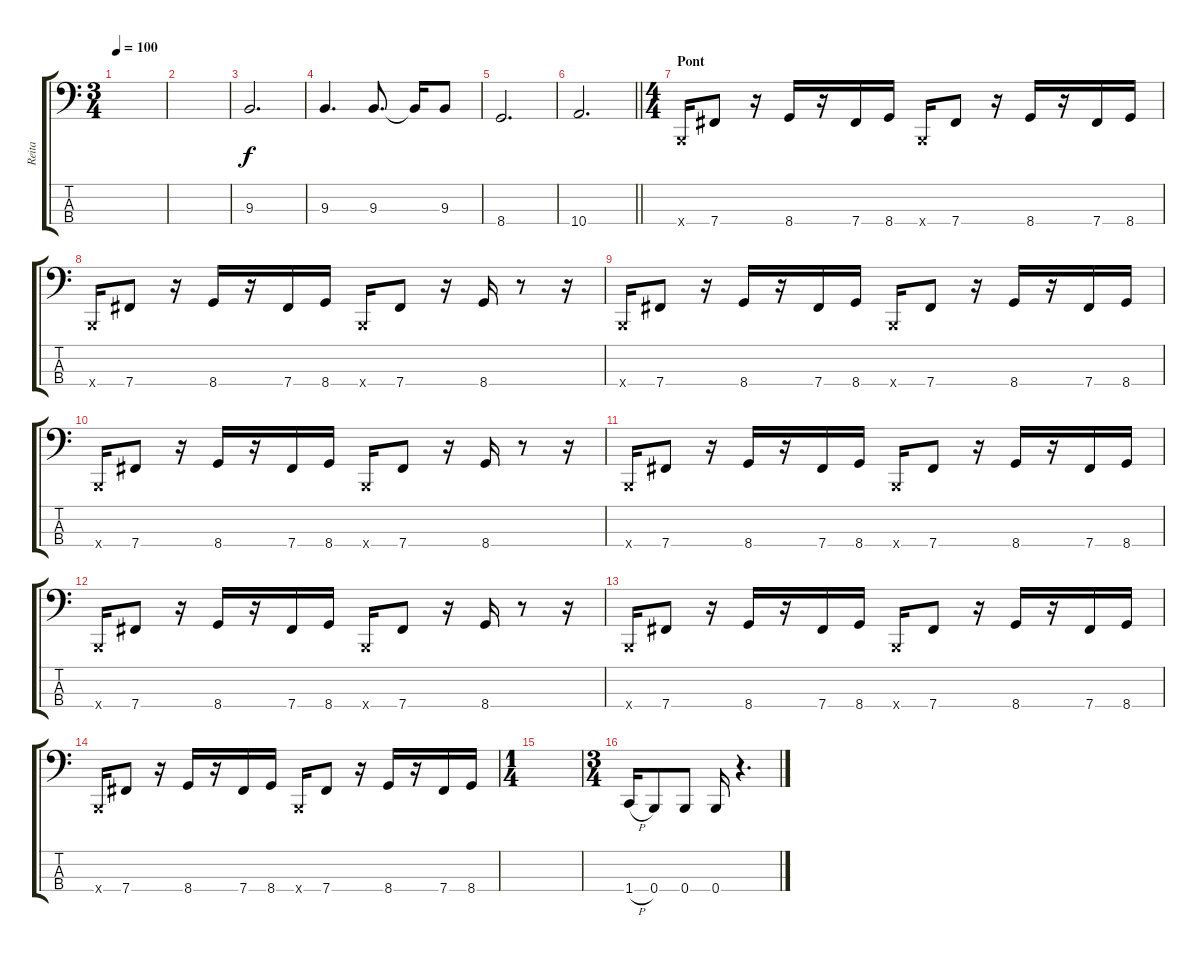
\track ("Reita" "Reita") {instrument electricbasspick}
\staff {score tabs}
\tuning (C2 G1 D1 B0) {hide}
\ts (3 4)
\tempo 100
\clef f4
\ks c
|
|
9.3.2{d} |
9.3.4{d} 9.3.8{d} 9.3{t}.16 9.3.8 |
8.4.2{d} |
\barLineRight lightlight
10.4.2{d} |
\ts (4 4)
\section ("" "Pont")
0.4{x}.16 7.4.8 r.16 8.4.16 r.16 7.4.16 8.4.16 0.4{x}.16 7.4.8 r.16 8.4.16 r.16 7.4.16 8.4.16 |
0.4{x}.16 7.4.8 r.16 8.4.16 r.16 7.4.16 8.4.16 0.4{x}.16 7.4.8 r.16 8.4.16 r.8 r.16 |
0.4{x}.16 7.4.8 r.16 8.4.16 r.16 7.4.16 8.4.16 0.4{x}.16 7.4.8 r.16 8.4.16 r.16 7.4.16 8.4.16 |
0.4{x}.16 7.4.8 r.16 8.4.16 r.16 7.4.16 8.4.16 0.4{x}.16 7.4.8 r.16 8.4.16 r.8 r.16 |
0.4{x}.16 7.4.8 r.16 8.4.16 r.16 7.4.16 8.4.16 0.4{x}.16 7.4.8 r.16 8.4.16 r.16 7.4.16 8.4.16 |
0.4{x}.16 7.4.8 r.16 8.4.16 r.16 7.4.16 8.4.16 0.4{x}.16 7.4.8 r.16 8.4.16 r.8 r.16 |
0.4{x}.16 7.4.8 r.16 8.4.16 r.16 7.4.16 8.4.16 0.4{x}.16 7.4.8 r.16 8.4.16 r.16 7.4.16 8.4.16 |
0.4{x}.16 7.4.8 r.16 8.4.16 r.16 7.4.16 8.4.16 0.4{x}.16 7.4.8 r.16 8.4.16 r.16 7.4.16 8.4.16 |
\ts (1 4)
|
\ts (3 4)
1.4{h}.16 0.4.8 0.4.8 0.4.16 r.4{d}
